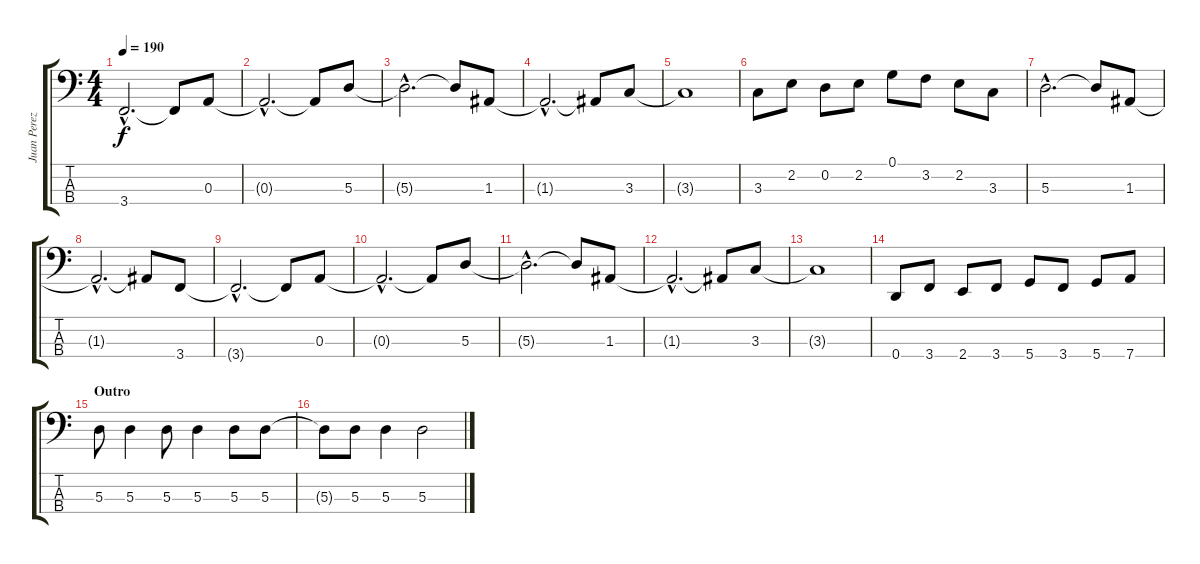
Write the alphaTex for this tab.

\track ("Juan Perez" "Juan Perez") {instrument electricbassfinger}
\staff {score tabs}
\tuning (G2 D2 A1 D1) {hide}
\ts (4 4)
\tempo 190
\clef f4
\ks c
3.4{hac t}.2{d dy f} 3.4{t}.8 0.3.8 |
0.3{hac t}.2{d} 0.3{t}.8 5.3.8 |
5.3{hac t}.2{d} 5.3{t}.8 1.3.8 |
1.3{hac t}.2{d} 1.3{t}.8 3.3.8 |
3.3{t}.1 |
3.3.8 2.2.8 0.2.8 2.2.8 0.1.8 3.2.8 2.2.8 3.3.8 |
5.3{hac}.2{d} 5.3{t}.8 1.3.8 |
1.3{hac t}.2{d} 1.3{t}.8 3.4.8 |
3.4{hac t}.2{d} 3.4{t}.8 0.3.8 |
0.3{hac t}.2{d} 0.3{t}.8 5.3.8 |
5.3{hac t}.2{d} 5.3{t}.8 1.3.8 |
1.3{hac t}.2{d} 1.3{t}.8 3.3.8 |
3.3{t}.1 |
0.4.8 3.4.8 2.4.8 3.4.8 5.4.8 3.4.8 5.4.8 7.4.8 |
\section ("" "Outro")
5.3.8 5.3.4 5.3.8 5.3.4 5.3.8 5.3.8 |
5.3{t}.8 5.3.8 5.3.4 5.3.2
